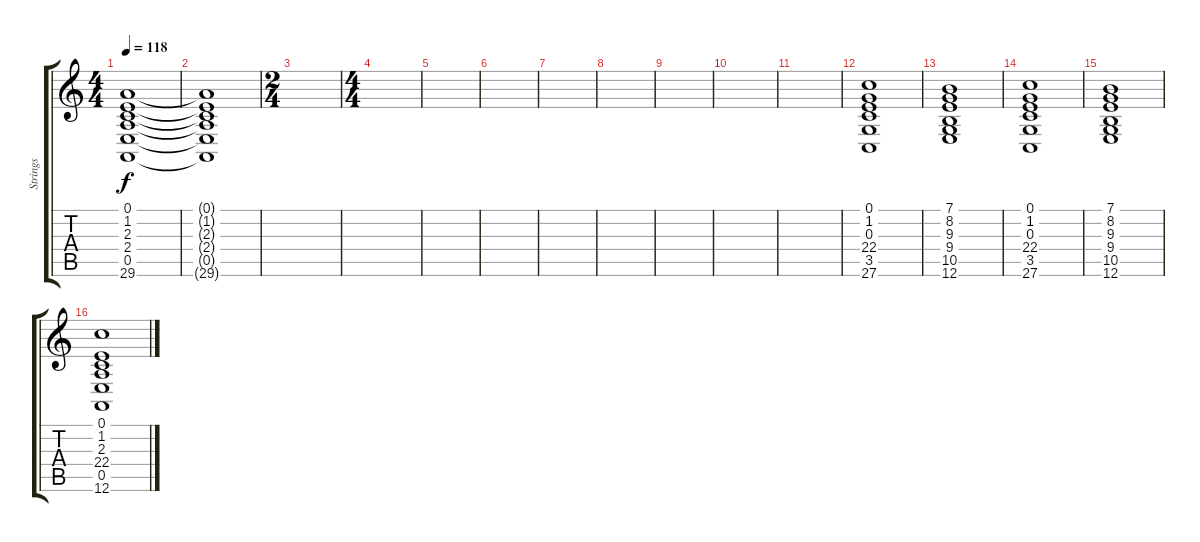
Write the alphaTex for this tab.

\track ("Strings" "Strings") {instrument stringensemble2}
\staff {score tabs}
\tuning (E4 B3 G3 D3 A2 E2) {hide}
\ts (4 4)
\tempo 118
\clef g2
\ks c
(0.1 1.2 2.3 2.4 0.5 29.6).1{dy f} |
(0.1{t} 1.2{t} 2.3{t} 2.4{t} 0.5{t} 29.6{t}).1 |
\ts (2 4)
|
\ts (4 4)
|
|
|
|
|
|
|
|
(0.1 1.2 0.3 22.4 3.5 27.6).1{volume 7} |
(7.1 8.2 9.3 9.4 10.5 12.6).1 |
(0.1 1.2 0.3 22.4 3.5 27.6).1 |
(7.1 8.2 9.3 9.4 10.5 12.6).1 |
(0.1 1.2 2.3 22.4 0.5 12.6).1{volume 7}
